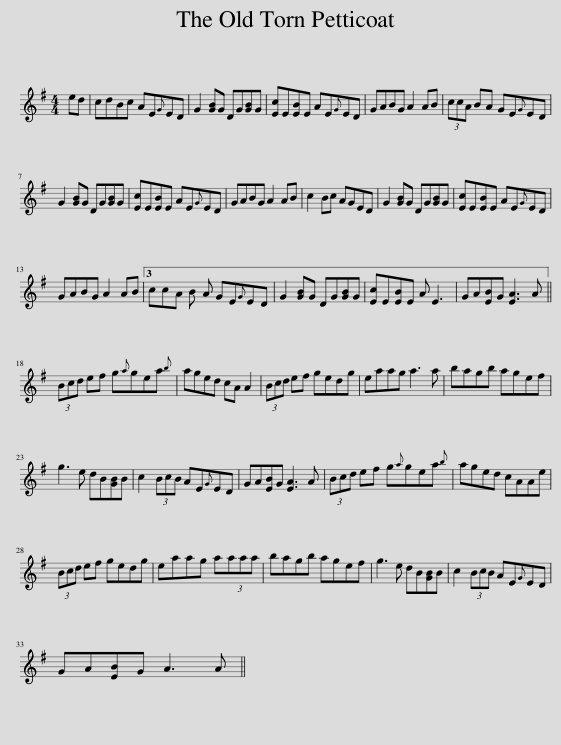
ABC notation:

X:1
L:1/8
M:4/4
I:linebreak $
K:G
V:1 treble
V:1
 ed | cdBc AE{G}ED | G2 [GB]G DG[GB]G | [Ec]E[EB]E AE{G}ED | GABG A2 AB | %5
 (3ccA BA GE{G}ED |$ G2 [GB]G DG[GB]G | [Ec]E[EB]E AE{G}ED | GABG A2 AB | c2 Bc AGED | %10
 G2 [GB]G DG[GB]G | [Ec]E[EB]E AE{G}ED |$ GABG A2 AB |3 ccA B A GE{G}ED | G2 [GB]G DG[GB]G | %15
 [Ec]E[EB]E A E3 | GA[EB]G [EA]3 A ||$ (3Bcd ef g{a}gea{b} | aged cA A2 | (3Bcd ef gedg | %20
 eaag a3 a | bagb agef |$ g3 e dB[GB]B | c2 (3BcB AE{G}ED | GA[EB]G [EA]3 A | %25
 (3Bcd ef g{a}gea{b} | aged cAAe |$ (3Bcd ef gedg | eaag a(3aaa | bagb agef | %30
 g3 e dB[GB]B | c2 (3BcB AE{G}ED |$ GA[EB]G A3 A || %33
